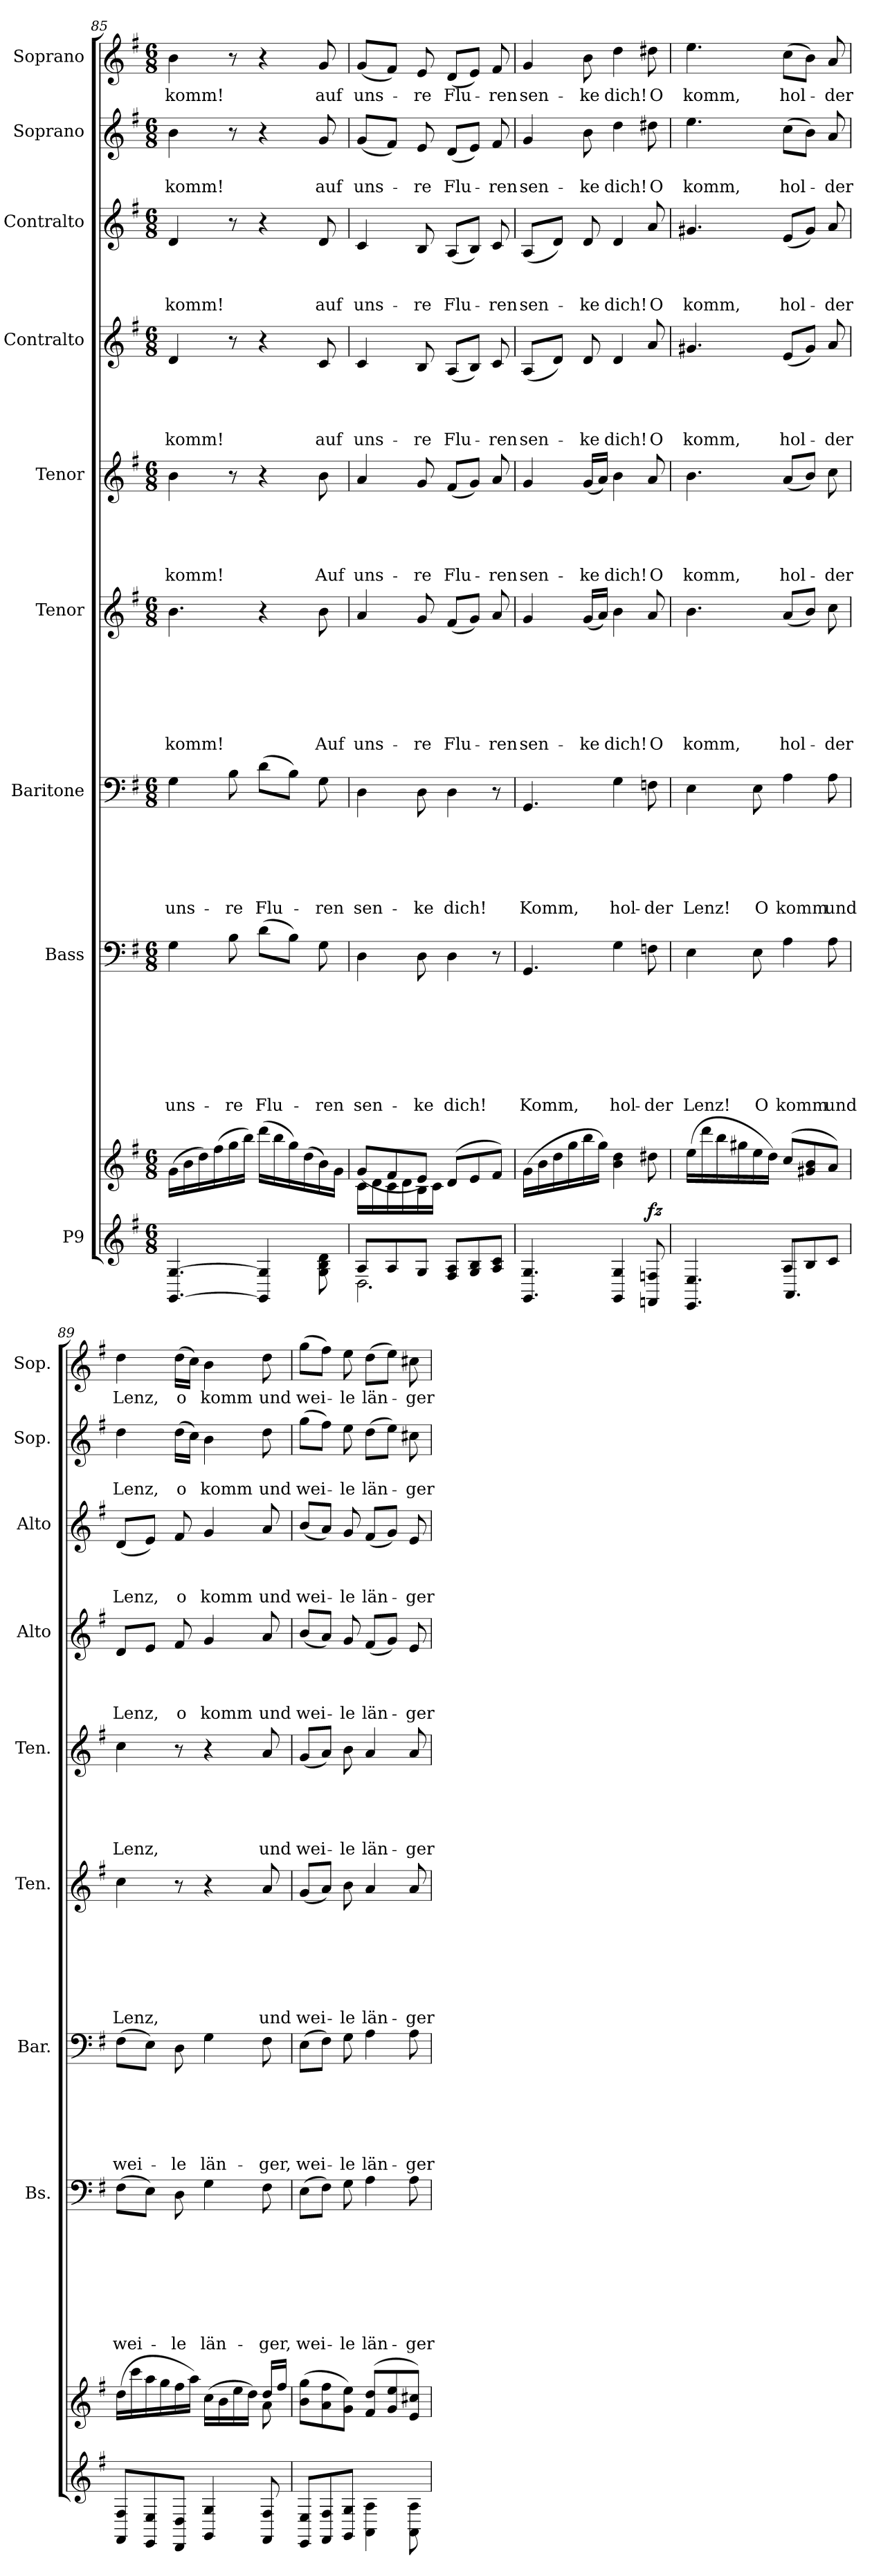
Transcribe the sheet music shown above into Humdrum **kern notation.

**kern	**kern	**dynam	**kern	**text	**text	**text	**text	**text	**text	**text	**text	**kern	**text	**text	**text	**text	**text	**text	**kern	**text	**text	**text	**text	**text	**text	**text	**kern	**text	**text	**text	**text	**text	**kern	**text	**text	**text	**text	**kern	**text	**text	**text	**kern	**text	**text	**kern	**text
*part9	*part9	*part9	*part8	*part8	*part8	*part8	*part8	*part8	*part8	*part8	*part8	*part7	*part7	*part7	*part7	*part7	*part7	*part7	*part6	*part6	*part6	*part6	*part6	*part6	*part6	*part6	*part5	*part5	*part5	*part5	*part5	*part5	*part4	*part4	*part4	*part4	*part4	*part3	*part3	*part3	*part3	*part2	*part2	*part2	*part1	*part1
*staff10	*staff9	*staff9/10	*staff8	*staff8	*staff8	*staff8	*staff8	*staff8	*staff8	*staff8	*staff8	*staff7	*staff7	*staff7	*staff7	*staff7	*staff7	*staff7	*staff6	*staff6	*staff6	*staff6	*staff6	*staff6	*staff6	*staff6	*staff5	*staff5	*staff5	*staff5	*staff5	*staff5	*staff4	*staff4	*staff4	*staff4	*staff4	*staff3	*staff3	*staff3	*staff3	*staff2	*staff2	*staff2	*staff1	*staff1
*I"P9	*	*	*I"Bass	*	*	*	*	*	*	*	*	*I"Baritone	*	*	*	*	*	*	*I"Tenor	*	*	*	*	*	*	*	*I"Tenor	*	*	*	*	*	*I"Contralto	*	*	*	*	*I"Contralto	*	*	*	*I"Soprano	*	*	*I"Soprano	*
*	*	*	*I'Bs.	*	*	*	*	*	*	*	*	*I'Bar.	*	*	*	*	*	*	*I'Ten.	*	*	*	*	*	*	*	*I'Ten.	*	*	*	*	*	*I'Alto	*	*	*	*	*I'Alto	*	*	*	*I'Sop.	*	*	*I'Sop.	*
*clefG2	*clefG2	*	*clefF4	*	*	*	*	*	*	*	*	*clefF4	*	*	*	*	*	*	*clefG2	*	*	*	*	*	*	*	*clefG2	*	*	*	*	*	*clefG2	*	*	*	*	*clefG2	*	*	*	*clefG2	*	*	*clefG2	*
*	*	*	*	*	*	*	*	*	*	*	*	*	*	*	*	*	*	*	*ITrd7c12	*	*	*	*	*	*	*	*ITrd7c12	*	*	*	*	*	*	*	*	*	*	*	*	*	*	*	*	*	*	*
*k[f#]	*k[f#]	*	*k[f#]	*	*	*	*	*	*	*	*	*k[f#]	*	*	*	*	*	*	*k[f#]	*	*	*	*	*	*	*	*k[f#]	*	*	*	*	*	*k[f#]	*	*	*	*	*k[f#]	*	*	*	*k[f#]	*	*	*k[f#]	*
*G:	*G:	*	*G:	*	*	*	*	*	*	*	*	*G:	*	*	*	*	*	*	*G:	*	*	*	*	*	*	*	*G:	*	*	*	*	*	*G:	*	*	*	*	*G:	*	*	*	*G:	*	*	*G:	*
*M6/8	*M6/8	*	*M6/8	*	*	*	*	*	*	*	*	*M6/8	*	*	*	*	*	*	*M6/8	*	*	*	*	*	*	*	*M6/8	*	*	*	*	*	*M6/8	*	*	*	*	*M6/8	*	*	*	*M6/8	*	*	*M6/8	*
=85	=85	=85	=85	=85	=85	=85	=85	=85	=85	=85	=85	=85	=85	=85	=85	=85	=85	=85	=85	=85	=85	=85	=85	=85	=85	=85	=85	=85	=85	=85	=85	=85	=85	=85	=85	=85	=85	=85	=85	=85	=85	=85	=85	=85	=85	=85
*^	*^	*	*	*	*	*	*	*	*	*	*	*	*	*	*	*	*	*	*	*	*	*	*	*	*	*	*	*	*	*	*	*	*	*	*	*	*	*	*	*	*	*	*	*	*	*
*	*^	*	*^	*	*	*	*	*	*	*	*	*	*	*	*	*	*	*	*	*	*	*	*	*	*	*	*	*	*	*	*	*	*	*	*	*	*	*	*	*	*	*	*	*	*	*	*	*
!	!	!	!	!	!	!	!	!	!	!	!	!	!	!	!LO:LY:b	!	!	!	!	!	!	!LO:LY:b	!	!	!	!	!	!	!	!LO:LY:b	!	!	!	!	!	!LO:LY:b	!	!	!	!	!LO:LY:b	!	!	!	!LO:LY:b	!	!	!LO:LY:b	!	!LO:LY:b
[<4.GG/ [>4.G/	2.ryy	2.ryy	2.ryy	2.ryy	(>16g\LL	.	4G\	.	.	.	.	.	.	.	uns-	4G\	.	.	.	.	.	uns-	4.B\	.	.	.	.	.	.	komm!	4B\	.	.	.	.	komm!	4d/	.	.	.	komm!	4d/	.	.	komm!	4b\	.	komm!	4b\	komm!
.	.	.	.	.	16b\	.	.	.	.	.	.	.	.	.	.	.	.	.	.	.	.	.	.	.	.	.	.	.	.	.	.	.	.	.	.	.	.	.	.	.	.	.	.	.	.	.	.	.	.	.
.	.	.	.	.	16dd\)	.	.	.	.	.	.	.	.	.	.	.	.	.	.	.	.	.	.	.	.	.	.	.	.	.	.	.	.	.	.	.	.	.	.	.	.	.	.	.	.	.	.	.	.	.
.	.	.	.	.	(>16ff#\	.	.	.	.	.	.	.	.	.	.	.	.	.	.	.	.	.	.	.	.	.	.	.	.	.	.	.	.	.	.	.	.	.	.	.	.	.	.	.	.	.	.	.	.	.
!	!	!	!	!	!	!	!	!	!	!	!	!	!	!	!LO:LY:b	!	!	!	!	!	!	!LO:LY:b	!	!	!	!	!	!	!	!	!	!	!	!	!	!	!	!	!	!	!	!	!	!	!	!	!	!	!	!
.	.	.	.	.	16gg\	.	8B\	.	.	.	.	.	.	.	-re	8B\	.	.	.	.	.	-re	.	.	.	.	.	.	.	.	8r	.	.	.	.	.	8r	.	.	.	.	8r	.	.	.	8r	.	.	8r	.
.	.	.	.	.	16bb\JJ)	.	.	.	.	.	.	.	.	.	.	.	.	.	.	.	.	.	.	.	.	.	.	.	.	.	.	.	.	.	.	.	.	.	.	.	.	.	.	.	.	.	.	.	.	.
!	!	!	!	!	!	!	!	!	!	!	!	!	!	!	!LO:LY:b	!	!	!	!	!	!	!LO:LY:b	!	!	!	!	!	!	!	!	!	!	!	!	!	!	!	!	!	!	!	!	!	!	!	!	!	!	!	!
4GG/] 4G/]	.	.	.	.	(>16ddd\LL	.	(>8d\L	.	.	.	.	.	.	.	Flu-	(>8d\L	.	.	.	.	.	Flu-	4r	.	.	.	.	.	.	.	4r	.	.	.	.	.	4r	.	.	.	.	4r	.	.	.	4r	.	.	4r	.
.	.	.	.	.	16bb\	.	.	.	.	.	.	.	.	.	.	.	.	.	.	.	.	.	.	.	.	.	.	.	.	.	.	.	.	.	.	.	.	.	.	.	.	.	.	.	.	.	.	.	.	.
.	.	.	.	.	16gg\)	.	8B\J)	.	.	.	.	.	.	.	.	8B\J)	.	.	.	.	.	.	.	.	.	.	.	.	.	.	.	.	.	.	.	.	.	.	.	.	.	.	.	.	.	.	.	.	.	.
.	.	.	.	.	(>16dd\	.	.	.	.	.	.	.	.	.	.	.	.	.	.	.	.	.	.	.	.	.	.	.	.	.	.	.	.	.	.	.	.	.	.	.	.	.	.	.	.	.	.	.	.	.
!	!	!	!	!	!	!	!	!	!	!	!	!	!	!	!LO:LY:b	!	!	!	!	!	!	!LO:LY:b	!	!	!	!	!	!	!	!LO:LY:b	!	!	!	!	!	!LO:LY:b	!	!	!	!	!LO:LY:b	!	!	!	!LO:LY:b	!	!	!LO:LY:b	!	!LO:LY:b
8G\ 8B\ 8d\	.	.	.	.	16b\)	.	8G\	.	.	.	.	.	.	.	-ren	8G\	.	.	.	.	.	-ren	8B\	.	.	.	.	.	.	Auf	8B\	.	.	.	.	Auf	8c/	.	.	.	auf	8d/	.	.	auf	8g/	.	auf	8g/	auf
.	.	.	.	.	16g\JJ	.	.	.	.	.	.	.	.	.	.	.	.	.	.	.	.	.	.	.	.	.	.	.	.	.	.	.	.	.	.	.	.	.	.	.	.	.	.	.	.	.	.	.	.	.
!!LO:PB:g=z
=86	=86	=86	=86	=86	=86	=86	=86	=86	=86	=86	=86	=86	=86	=86	=86	=86	=86	=86	=86	=86	=86	=86	=86	=86	=86	=86	=86	=86	=86	=86	=86	=86	=86	=86	=86	=86	=86	=86	=86	=86	=86	=86	=86	=86	=86	=86	=86	=86	=86	=86
!	!	!	!	!	!	!	!	!	!	!	!	!	!	!	!LO:LY:b	!	!	!	!	!	!	!LO:LY:b	!	!	!	!	!	!	!	!LO:LY:b	!	!	!	!	!	!LO:LY:b	!	!	!	!	!LO:LY:b	!	!	!	!LO:LY:b	!	!	!LO:LY:b	!	!LO:LY:b
8A/L	2.D\	2.ryy	2.ryy	(>8g/L	16c\LL	.	4D\	.	.	.	.	.	.	.	sen-	4D\	.	.	.	.	.	sen-	4A/	.	.	.	.	.	.	uns-	4A/	.	.	.	.	uns-	4c/	.	.	.	uns-	4c/	.	.	uns-	(<8g/L	.	uns-	(<8g/L	uns-
.	.	.	.	.	16d\	.	.	.	.	.	.	.	.	.	.	.	.	.	.	.	.	.	.	.	.	.	.	.	.	.	.	.	.	.	.	.	.	.	.	.	.	.	.	.	.	.	.	.	.	.
8A/	.	.	.	8f#/	16c\	.	.	.	.	.	.	.	.	.	.	.	.	.	.	.	.	.	.	.	.	.	.	.	.	.	.	.	.	.	.	.	.	.	.	.	.	.	.	.	.	8f#/J)	.	.	8f#/J)	.
.	.	.	.	.	16d\	.	.	.	.	.	.	.	.	.	.	.	.	.	.	.	.	.	.	.	.	.	.	.	.	.	.	.	.	.	.	.	.	.	.	.	.	.	.	.	.	.	.	.	.	.
!	!	!	!	!	!	!	!	!	!	!	!	!	!	!	!LO:LY:b	!	!	!	!	!	!	!LO:LY:b	!	!	!	!	!	!	!	!LO:LY:b	!	!	!	!	!	!LO:LY:b	!	!	!	!	!LO:LY:b	!	!	!	!LO:LY:b	!	!	!LO:LY:b	!	!LO:LY:b
8G/J	.	.	.	8e/J)	16B\	.	8D\	.	.	.	.	.	.	.	-ke	8D\	.	.	.	.	.	-ke	8G/	.	.	.	.	.	.	-re	8G/	.	.	.	.	-re	8B/	.	.	.	-re	8B/	.	.	-re	8e/	.	-re	8e/	-re
.	.	.	.	.	16c\JJ	.	.	.	.	.	.	.	.	.	.	.	.	.	.	.	.	.	.	.	.	.	.	.	.	.	.	.	.	.	.	.	.	.	.	.	.	.	.	.	.	.	.	.	.	.
!	!	!	!	!	!	!	!	!	!	!	!	!	!	!	!LO:LY:b	!	!	!	!	!	!	!LO:LY:b	!	!	!	!	!	!	!	!LO:LY:b	!	!	!	!	!	!LO:LY:b	!	!	!	!	!LO:LY:b	!	!	!	!LO:LY:b	!	!	!LO:LY:b	!	!LO:LY:b
8F#/ 8A/L	.	.	.	4.ryy	(<8d/L	.	4D\	.	.	.	.	.	.	.	dich!	4D\	.	.	.	.	.	dich!	(<8F#/L	.	.	.	.	.	.	Flu-	(<8F#/L	.	.	.	.	Flu-	(<8A/L	.	.	.	Flu-	(<8A/L	.	.	Flu-	(<8d/L	.	Flu-	(<8d/L	Flu-
8G/ 8B/	.	.	.	.	8e/	.	.	.	.	.	.	.	.	.	.	.	.	.	.	.	.	.	8G/J)	.	.	.	.	.	.	.	8G/J)	.	.	.	.	.	8B/J)	.	.	.	.	8B/J)	.	.	.	8e/J)	.	.	8e/J)	.
!	!	!	!	!	!	!	!	!	!	!	!	!	!	!	!	!	!	!	!	!	!	!	!	!	!	!	!	!	!	!LO:LY:b	!	!	!	!	!	!LO:LY:b	!	!	!	!	!LO:LY:b	!	!	!	!LO:LY:b	!	!	!LO:LY:b	!	!LO:LY:b
8A/ 8c/J	.	.	.	.	8f#/J)	.	8r	.	.	.	.	.	.	.	.	8r	.	.	.	.	.	.	8A/	.	.	.	.	.	.	-ren	8A/	.	.	.	.	-ren	8c/	.	.	.	-ren	8c/	.	.	-ren	8f#/	.	-ren	8f#/	-ren
=87	=87	=87	=87	=87	=87	=87	=87	=87	=87	=87	=87	=87	=87	=87	=87	=87	=87	=87	=87	=87	=87	=87	=87	=87	=87	=87	=87	=87	=87	=87	=87	=87	=87	=87	=87	=87	=87	=87	=87	=87	=87	=87	=87	=87	=87	=87	=87	=87	=87	=87
!	!	!	!	!	!	!	!	!	!	!	!	!	!	!	!LO:LY:b	!	!	!	!	!	!	!LO:LY:b	!	!	!	!	!	!	!	!LO:LY:b	!	!	!	!	!	!LO:LY:b	!	!	!	!	!LO:LY:b	!	!	!	!LO:LY:b	!	!	!LO:LY:b	!	!LO:LY:b
4.GG/ 4.G/	2.ryy	2.ryy	2.ryy	2.ryy	(>16g\LL	.	4.GG/	.	.	.	.	.	.	.	Komm,	4.GG/	.	.	.	.	.	Komm,	4G/	.	.	.	.	.	.	sen-	4G/	.	.	.	.	sen-	(<8A/L	.	.	.	sen-	(<8A/L	.	.	sen-	4g/	.	sen-	4g/	sen-
.	.	.	.	.	16b\	.	.	.	.	.	.	.	.	.	.	.	.	.	.	.	.	.	.	.	.	.	.	.	.	.	.	.	.	.	.	.	.	.	.	.	.	.	.	.	.	.	.	.	.	.
.	.	.	.	.	16dd\	.	.	.	.	.	.	.	.	.	.	.	.	.	.	.	.	.	.	.	.	.	.	.	.	.	.	.	.	.	.	.	8d/J)	.	.	.	.	8d/J)	.	.	.	.	.	.	.	.
.	.	.	.	.	16gg\	.	.	.	.	.	.	.	.	.	.	.	.	.	.	.	.	.	.	.	.	.	.	.	.	.	.	.	.	.	.	.	.	.	.	.	.	.	.	.	.	.	.	.	.	.
!	!	!	!	!	!	!	!	!	!	!	!	!	!	!	!	!	!	!	!	!	!	!	!	!	!	!	!	!	!	!LO:LY:b	!	!	!	!	!	!LO:LY:b	!	!	!	!	!LO:LY:b	!	!	!	!LO:LY:b	!	!	!LO:LY:b	!	!LO:LY:b
.	.	.	.	.	16bb\	.	.	.	.	.	.	.	.	.	.	.	.	.	.	.	.	.	(<16G/LL	.	.	.	.	.	.	-ke	(<16G/LL	.	.	.	.	-ke	8d/	.	.	.	-ke	8d/	.	.	-ke	8b\	.	-ke	8b\	-ke
.	.	.	.	.	16gg\JJ)	.	.	.	.	.	.	.	.	.	.	.	.	.	.	.	.	.	16A/JJ)	.	.	.	.	.	.	.	16A/JJ)	.	.	.	.	.	.	.	.	.	.	.	.	.	.	.	.	.	.	.
!	!	!	!	!	!	!	!	!	!	!	!	!	!	!	!LO:LY:b	!	!	!	!	!	!	!LO:LY:b	!	!	!	!	!	!	!	!LO:LY:b	!	!	!	!	!	!LO:LY:b	!	!	!	!	!LO:LY:b	!	!	!	!LO:LY:b	!	!	!LO:LY:b	!	!LO:LY:b
4GG/ 4G/	.	.	.	.	4b\ 4dd\	.	4G\	.	.	.	.	.	.	.	hol-	4G\	.	.	.	.	.	hol-	4B\	.	.	.	.	.	.	dich!	4B\	.	.	.	.	dich!	4d/	.	.	.	dich!	4d/	.	.	dich!	4dd\	.	dich!	4dd\	dich!
!	!	!	!	!	!	!LO:DY:a=2	!	!	!	!	!	!	!	!	!LO:LY:b	!	!	!	!	!	!	!LO:LY:b	!	!	!	!	!	!	!	!LO:LY:b	!	!	!	!	!	!LO:LY:b	!	!	!	!	!LO:LY:b	!	!	!	!LO:LY:b	!	!	!LO:LY:b	!	!LO:LY:b
8FFn/ 8Fn/	.	.	.	.	8dd#X\	fz	8Fn\	.	.	.	.	.	.	.	-der	8Fn\	.	.	.	.	.	-der	8A/	.	.	.	.	.	.	O	8A/	.	.	.	.	O	8a/	.	.	.	O	8a/	.	.	O	8dd#X\	.	O	8dd#X\	O
=88	=88	=88	=88	=88	=88	=88	=88	=88	=88	=88	=88	=88	=88	=88	=88	=88	=88	=88	=88	=88	=88	=88	=88	=88	=88	=88	=88	=88	=88	=88	=88	=88	=88	=88	=88	=88	=88	=88	=88	=88	=88	=88	=88	=88	=88	=88	=88	=88	=88	=88
!	!	!	!	!	!	!	!	!	!	!	!	!	!	!	!LO:LY:b	!	!	!	!	!	!	!LO:LY:b	!	!	!	!	!	!	!	!LO:LY:b	!	!	!	!	!	!LO:LY:b	!	!	!	!	!LO:LY:b	!	!	!	!LO:LY:b	!	!	!LO:LY:b	!	!LO:LY:b
4.EE/ 4.E/	4.ryy	2.ryy	2.ryy	2.ryy	(>16ee\LL	.	4E\	.	.	.	.	.	.	.	Lenz!	4E\	.	.	.	.	.	Lenz!	4.B\	.	.	.	.	.	.	komm,	4.B\	.	.	.	.	komm,	4.g#X/	.	.	.	komm,	4.g#X/	.	.	komm,	4.ee\	.	komm,	4.ee\	komm,
.	.	.	.	.	16ddd\	.	.	.	.	.	.	.	.	.	.	.	.	.	.	.	.	.	.	.	.	.	.	.	.	.	.	.	.	.	.	.	.	.	.	.	.	.	.	.	.	.	.	.	.	.
.	.	.	.	.	16bb\	.	.	.	.	.	.	.	.	.	.	.	.	.	.	.	.	.	.	.	.	.	.	.	.	.	.	.	.	.	.	.	.	.	.	.	.	.	.	.	.	.	.	.	.	.
.	.	.	.	.	16gg#X\	.	.	.	.	.	.	.	.	.	.	.	.	.	.	.	.	.	.	.	.	.	.	.	.	.	.	.	.	.	.	.	.	.	.	.	.	.	.	.	.	.	.	.	.	.
!	!	!	!	!	!	!	!	!	!	!	!	!	!	!	!LO:LY:b	!	!	!	!	!	!	!LO:LY:b	!	!	!	!	!	!	!	!	!	!	!	!	!	!	!	!	!	!	!	!	!	!	!	!	!	!	!	!
.	.	.	.	.	16ee\	.	8E\	.	.	.	.	.	.	.	O	8E\	.	.	.	.	.	O	.	.	.	.	.	.	.	.	.	.	.	.	.	.	.	.	.	.	.	.	.	.	.	.	.	.	.	.
.	.	.	.	.	16dd\JJ)	.	.	.	.	.	.	.	.	.	.	.	.	.	.	.	.	.	.	.	.	.	.	.	.	.	.	.	.	.	.	.	.	.	.	.	.	.	.	.	.	.	.	.	.	.
!	!	!	!	!	!	!	!	!	!	!	!	!	!	!	!LO:LY:b	!	!	!	!	!	!	!LO:LY:b	!	!	!	!	!	!	!	!LO:LY:b	!	!	!	!	!	!LO:LY:b	!	!	!	!	!LO:LY:b	!	!	!	!LO:LY:b	!	!	!LO:LY:b	!	!LO:LY:b
8A/L	4.AA/	.	.	.	(<8cc/L	.	4A\	.	.	.	.	.	.	.	komm	4A\	.	.	.	.	.	komm	(<8A/L	.	.	.	.	.	.	hol-	(<8A/L	.	.	.	.	hol-	(<8e/L	.	.	.	hol-	(<8e/L	.	.	hol-	(>8cc\L	.	hol-	(>8cc\L	hol-
8B/	.	.	.	.	8g#X/ 8b/	.	.	.	.	.	.	.	.	.	.	.	.	.	.	.	.	.	8B/J)	.	.	.	.	.	.	.	8B/J)	.	.	.	.	.	8g#/J)	.	.	.	.	8g#/J)	.	.	.	8b\J)	.	.	8b\J)	.
!	!	!	!	!	!	!	!	!	!	!	!	!	!	!	!LO:LY:b	!	!	!	!	!	!	!LO:LY:b	!	!	!	!	!	!	!	!LO:LY:b	!	!	!	!	!	!LO:LY:b	!	!	!	!	!LO:LY:b	!	!	!	!LO:LY:b	!	!	!LO:LY:b	!	!LO:LY:b
8c/J	.	.	.	.	8a/J)	.	8A\	.	.	.	.	.	.	.	und	8A\	.	.	.	.	.	und	8c\	.	.	.	.	.	.	-der	8c\	.	.	.	.	-der	8a/	.	.	.	-der	8a/	.	.	-der	8a/	.	-der	8a/	-der
!!LO:PB:g=z
=89	=89	=89	=89	=89	=89	=89	=89	=89	=89	=89	=89	=89	=89	=89	=89	=89	=89	=89	=89	=89	=89	=89	=89	=89	=89	=89	=89	=89	=89	=89	=89	=89	=89	=89	=89	=89	=89	=89	=89	=89	=89	=89	=89	=89	=89	=89	=89	=89	=89	=89
!	!	!	!	!	!	!	!	!	!	!	!	!	!	!	!LO:LY:b	!	!	!	!	!	!	!LO:LY:b	!	!	!	!	!	!	!	!LO:LY:b	!	!	!	!	!	!LO:LY:b	!	!	!	!	!LO:LY:b	!	!	!	!LO:LY:b	!	!	!LO:LY:b	!	!LO:LY:b
8FF#/ 8F#/L	2.ryy	2.ryy	2.ryy	2ryy	(>16dd\LL	.	(>8F#\L	.	.	.	.	.	.	.	wei-	(>8F#\L	.	.	.	.	.	wei-	4c\	.	.	.	.	.	.	Lenz,	4c\	.	.	.	.	Lenz,	8d/L	.	.	.	Lenz,	(<8d/L	.	.	Lenz,	4dd\	.	Lenz,	4dd\	Lenz,
.	.	.	.	.	16ccc\	.	.	.	.	.	.	.	.	.	.	.	.	.	.	.	.	.	.	.	.	.	.	.	.	.	.	.	.	.	.	.	.	.	.	.	.	.	.	.	.	.	.	.	.	.
8EE/ 8E/	.	.	.	.	16aa\	.	8E\J)	.	.	.	.	.	.	.	.	8E\J)	.	.	.	.	.	.	.	.	.	.	.	.	.	.	.	.	.	.	.	.	8e/J	.	.	.	.	8e/J)	.	.	.	.	.	.	.	.
.	.	.	.	.	16gg\	.	.	.	.	.	.	.	.	.	.	.	.	.	.	.	.	.	.	.	.	.	.	.	.	.	.	.	.	.	.	.	.	.	.	.	.	.	.	.	.	.	.	.	.	.
!	!	!	!	!	!	!	!	!	!	!	!	!	!	!	!LO:LY:b	!	!	!	!	!	!	!LO:LY:b	!	!	!	!	!	!	!	!	!	!	!	!	!	!	!	!	!	!	!LO:LY:b	!	!	!	!LO:LY:b	!	!	!LO:LY:b	!	!LO:LY:b
8DD/ 8D/J	.	.	.	.	16ff#\	.	8D\	.	.	.	.	.	.	.	-le	8D\	.	.	.	.	.	-le	8r	.	.	.	.	.	.	.	8r	.	.	.	.	.	8f#/	.	.	.	o	8f#/	.	.	o	(>16dd\LL	.	o	(>16dd\LL	o
.	.	.	.	.	16aa\JJ)	.	.	.	.	.	.	.	.	.	.	.	.	.	.	.	.	.	.	.	.	.	.	.	.	.	.	.	.	.	.	.	.	.	.	.	.	.	.	.	.	16cc\JJ)	.	.	16cc\JJ)	.
!	!	!	!	!	!	!	!	!	!	!	!	!	!	!	!LO:LY:b	!	!	!	!	!	!	!LO:LY:b	!	!	!	!	!	!	!	!	!	!	!	!	!	!	!	!	!	!	!LO:LY:b	!	!	!	!LO:LY:b	!	!	!LO:LY:b	!	!LO:LY:b
4GG/ 4G/	.	.	.	.	(>16cc\LL	.	4G\	.	.	.	.	.	.	.	län-	4G\	.	.	.	.	.	län-	4r	.	.	.	.	.	.	.	4r	.	.	.	.	.	4g/	.	.	.	komm	4g/	.	.	komm	4b\	.	komm	4b\	komm
.	.	.	.	.	16b\	.	.	.	.	.	.	.	.	.	.	.	.	.	.	.	.	.	.	.	.	.	.	.	.	.	.	.	.	.	.	.	.	.	.	.	.	.	.	.	.	.	.	.	.	.
.	.	.	.	8ryy	16ee\	.	.	.	.	.	.	.	.	.	.	.	.	.	.	.	.	.	.	.	.	.	.	.	.	.	.	.	.	.	.	.	.	.	.	.	.	.	.	.	.	.	.	.	.	.
.	.	.	.	.	16dd\JJ)	.	.	.	.	.	.	.	.	.	.	.	.	.	.	.	.	.	.	.	.	.	.	.	.	.	.	.	.	.	.	.	.	.	.	.	.	.	.	.	.	.	.	.	.	.
!	!	!	!	!	!	!	!	!	!	!	!	!	!	!	!LO:LY:b	!	!	!	!	!	!	!LO:LY:b	!	!	!	!	!	!	!	!LO:LY:b	!	!	!	!	!	!LO:LY:b	!	!	!	!	!LO:LY:b	!	!	!	!LO:LY:b	!	!	!LO:LY:b	!	!LO:LY:b
8FF#/ 8F#/	.	.	.	16dd/LL	8a\	.	8F#\	.	.	.	.	.	.	.	-ger,	8F#\	.	.	.	.	.	-ger,	8A/	.	.	.	.	.	.	und	8A/	.	.	.	.	und	8a/	.	.	.	und	8a/	.	.	und	8dd\	.	und	8dd\	und
.	.	.	.	16ff#/JJ	.	.	.	.	.	.	.	.	.	.	.	.	.	.	.	.	.	.	.	.	.	.	.	.	.	.	.	.	.	.	.	.	.	.	.	.	.	.	.	.	.	.	.	.	.	.
=90	=90	=90	=90	=90	=90	=90	=90	=90	=90	=90	=90	=90	=90	=90	=90	=90	=90	=90	=90	=90	=90	=90	=90	=90	=90	=90	=90	=90	=90	=90	=90	=90	=90	=90	=90	=90	=90	=90	=90	=90	=90	=90	=90	=90	=90	=90	=90	=90	=90	=90
!	!	!	!	!	!	!	!	!	!	!	!	!	!	!	!LO:LY:b	!	!	!	!	!	!	!LO:LY:b	!	!	!	!	!	!	!	!LO:LY:b	!	!	!	!	!	!LO:LY:b	!	!	!	!	!LO:LY:b	!	!	!	!LO:LY:b	!	!	!LO:LY:b	!	!LO:LY:b
8EE/ 8E/L	2.ryy	2.ryy	2.ryy	2.ryy	(>8b\ 8gg\L	.	(>8E\L	.	.	.	.	.	.	.	wei-	(>8E\L	.	.	.	.	.	wei-	(<8G/L	.	.	.	.	.	.	wei-	(<8G/L	.	.	.	.	wei-	(<8b/L	.	.	.	wei-	(<8b/L	.	.	wei-	(>8gg\L	.	wei-	(>8gg\L	wei-
8FF#/ 8F#/	.	.	.	.	8a\ 8ff#\	.	8F#\J)	.	.	.	.	.	.	.	.	8F#\J)	.	.	.	.	.	.	8A/J)	.	.	.	.	.	.	.	8A/J)	.	.	.	.	.	8a/J)	.	.	.	.	8a/J)	.	.	.	8ff#\J)	.	.	8ff#\J)	.
!	!	!	!	!	!	!	!	!	!	!	!	!	!	!	!LO:LY:b	!	!	!	!	!	!	!LO:LY:b	!	!	!	!	!	!	!	!LO:LY:b	!	!	!	!	!	!LO:LY:b	!	!	!	!	!LO:LY:b	!	!	!	!LO:LY:b	!	!	!LO:LY:b	!	!LO:LY:b
8GG/ 8G/J	.	.	.	.	8g\ 8ee\J)	.	8G\	.	.	.	.	.	.	.	-le	8G\	.	.	.	.	.	-le	8B\	.	.	.	.	.	.	-le	8B\	.	.	.	.	-le	8g/	.	.	.	-le	8g/	.	.	-le	8ee\	.	-le	8ee\	-le
!	!	!	!	!	!	!	!	!	!	!	!	!	!	!	!LO:LY:b	!	!	!	!	!	!	!LO:LY:b	!	!	!	!	!	!	!	!LO:LY:b	!	!	!	!	!	!LO:LY:b	!	!	!	!	!LO:LY:b	!	!	!	!LO:LY:b	!	!	!LO:LY:b	!	!LO:LY:b
4AA\ 4A\	.	.	.	.	(<8f#/ 8dd/L	.	4A\	.	.	.	.	.	.	.	län-	4A\	.	.	.	.	.	län-	4A/	.	.	.	.	.	.	län-	4A/	.	.	.	.	län-	(<8f#/L	.	.	.	län-	(<8f#/L	.	.	län-	(>8dd\L	.	län-	(>8dd\L	län-
.	.	.	.	.	8g/ 8ee/	.	.	.	.	.	.	.	.	.	.	.	.	.	.	.	.	.	.	.	.	.	.	.	.	.	.	.	.	.	.	.	8g/J)	.	.	.	.	8g/J)	.	.	.	8ee\J)	.	.	8ee\J)	.
!	!	!	!	!	!	!	!	!	!	!	!	!	!	!	!LO:LY:b	!	!	!	!	!	!	!LO:LY:b	!	!	!	!	!	!	!	!LO:LY:b	!	!	!	!	!	!LO:LY:b	!	!	!	!	!LO:LY:b	!	!	!	!LO:LY:b	!	!	!LO:LY:b	!	!LO:LY:b
8AA\ 8A\	.	.	.	.	8e/ 8cc#X/J)	.	8A\	.	.	.	.	.	.	.	-ger	8A\	.	.	.	.	.	-ger	8A/	.	.	.	.	.	.	-ger	8A/	.	.	.	.	-ger	8e/	.	.	.	-ger	8e/	.	.	-ger	8cc#X\	.	-ger	8cc#X\	-ger
*v	*v	*v	*	*	*	*	*	*	*	*	*	*	*	*	*	*	*	*	*	*	*	*	*	*	*	*	*	*	*	*	*	*	*	*	*	*	*	*	*	*	*	*	*	*	*	*	*	*	*	*
*	*v	*v	*v	*	*	*	*	*	*	*	*	*	*	*	*	*	*	*	*	*	*	*	*	*	*	*	*	*	*	*	*	*	*	*	*	*	*	*	*	*	*	*	*	*	*	*	*	*
=	=	=	=	=	=	=	=	=	=	=	=	=	=	=	=	=	=	=	=	=	=	=	=	=	=	=	=	=	=	=	=	=	=	=	=	=	=	=	=	=	=	=	=	=	=	=
*-	*-	*-	*-	*-	*-	*-	*-	*-	*-	*-	*-	*-	*-	*-	*-	*-	*-	*-	*-	*-	*-	*-	*-	*-	*-	*-	*-	*-	*-	*-	*-	*-	*-	*-	*-	*-	*-	*-	*-	*-	*-	*-	*-	*-	*-	*-
